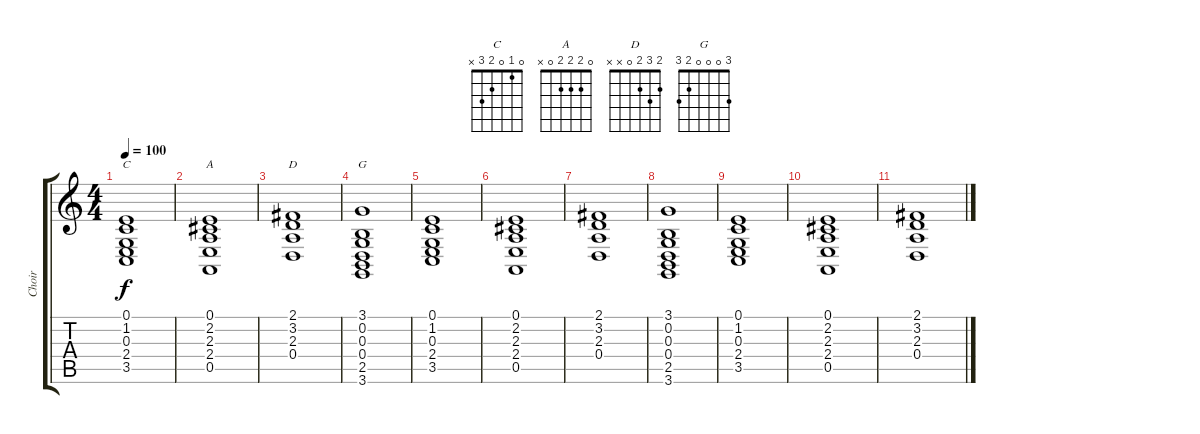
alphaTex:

\track ("Choir" "Choir") {instrument choiraahs}
\staff {score tabs}
\tuning (E4 B3 G3 D3 A2 E2) {hide}
\chord ("C" 0 1 0 2 3 x)
\chord ("A" 0 2 2 2 0 x)
\chord ("D" 2 3 2 0 x x)
\chord ("G" 3 0 0 0 2 3)
\ts (4 4)
\tempo 100
\clef g2
\ks c
(0.1 1.2 0.3 2.4 3.5).1{ch "C" dy f} |
(0.1 2.2 2.3 2.4 0.5).1{ch "A"} |
(2.1 3.2 2.3 0.4).1{ch "D"} |
(3.1 0.2 0.3 0.4 2.5 3.6).1{ch "G"} |
(0.1 1.2 0.3 2.4 3.5).1 |
(0.1 2.2 2.3 2.4 0.5).1 |
(2.1 3.2 2.3 0.4).1 |
(3.1 0.2 0.3 0.4 2.5 3.6).1 |
(0.1 1.2 0.3 2.4 3.5).1 |
(0.1 2.2 2.3 2.4 0.5).1 |
(2.1 3.2 2.3 0.4).1
